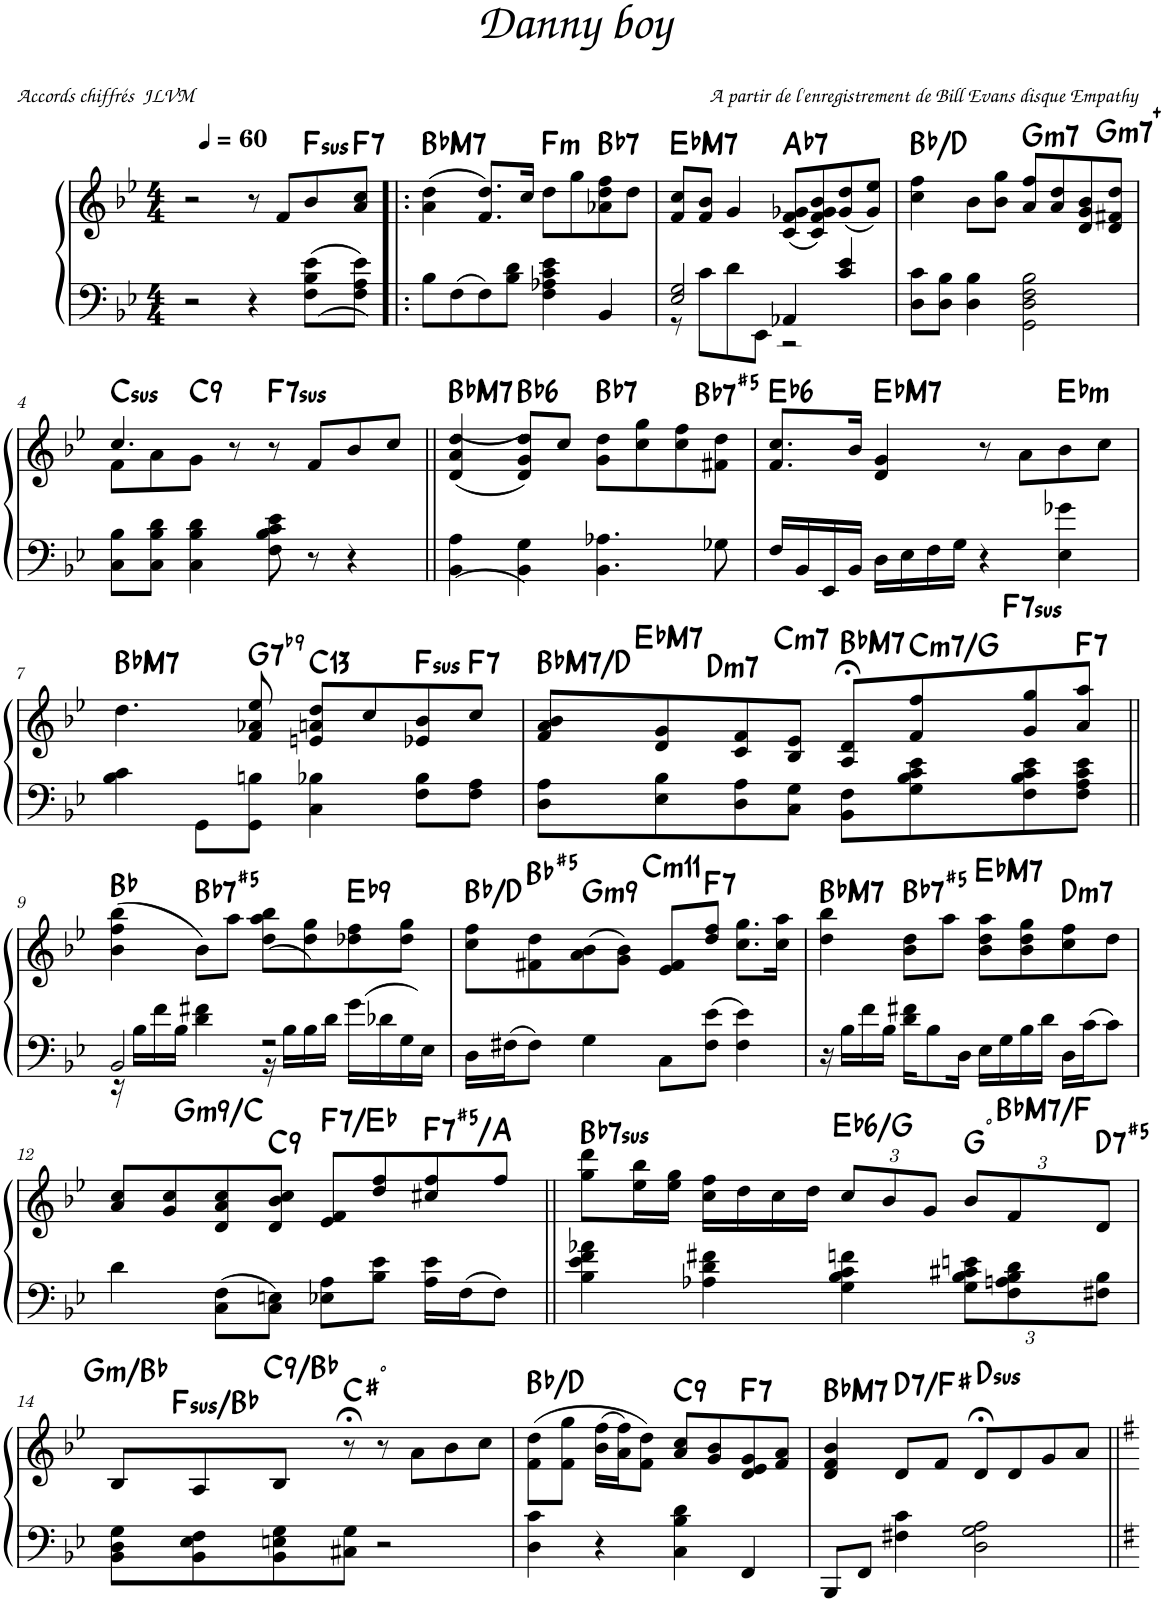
**kern	**kern	**harte
*part1	*part1	*part1
*staff2	*staff1	*
*I"Piano	*	*
*I'Pno.	*	*
*clefF4	*clefG2	*
*k[b-e-]	*k[b-e-]	*
*M4/4	*M4/4	*
=	=	=
2r	2r	.
4r	8r	.
*	*MM60	*
.	8f/L	.
!	!	!LO:H:kt=sus
8F\ 8B-\ 8e-\L	8b-/	F:sus4
!	!	!LO:H:kt=7
8F\ 8A\ 8e-\J	8a/ 8cc/J	F:7
=1!|:	=1!|:	=1!|:
!	!	!LO:H:kt=M7
8B-\L	(4a\ 4dd\	Bb:maj7
8F\	.	.
8F\	8.f/ 8.dd/L)	.
8B-\ 8d\J	.	.
.	16cc/Jk	.
!	!	!LO:H:kt=m
4F\ 4A-X\ 4c\ 4e-\	8dd\L	F:min
.	8gg\	.
!	!	!LO:H:kt=7
4BB-/	8a-X\ 8dd\ 8ff\	Bb:7
.	8dd\J	.
=2	=2	=2
*^	*	*
!	!	!	!LO:H:kt=M7
2E-/ 2G/	8r	8f/ 8cc/L	Eb:maj7
.	8c\L	8f/ 8b-/J	.
.	8d\	4g/	.
.	8EE-\J	.	.
!	!	!	!LO:H:kt=7
4AA-X/	2r	(8c/ 8f/ 8g-X/L	Ab:7
.	.	8c/ 8f/ 8g-/ 8b-/)	.
4c/ 4e-/	.	(8g-/ 8dd/	.
.	.	8g-/ 8ee-/J)	.
*v	*v	*	*
=3	=3	=3
8D\ 8c\L	4cc\ 4ff\	Bb:maj/3
8D\ 8B-\J	.	.
4D\ 4B-\	8b-\L	.
.	8b-\ 8gg\J	.
!	!	!LO:H:kt=m7
2GG\ 2D\ 2F\ 2B-\	8a/ 8ff/L	G:min7
.	8a/ 8dd/	.
.	8d/ 8g/ 8b-/	.
!	!	!LO:H:kt=m7
.	8d/ 8f#X/ 8dd/J	G:(b3,#5,b7)
!!LO:LB:g=z
=4	=4	=4
*	*^	*
!	!	!	!LO:H:kt=sus
8C\ 8B-\L	4.cc/	8f\L	C:sus4
8C\ 8B-\ 8d\J	.	8a\	.
!	!	!	!LO:H:kt=9
4C\ 4B-\ 4d\	.	8g\J	C:9
.	8r	2ryy	.
!	!	!	!LO:H:kt=7sus
8F\ 8B-\ 8c\ 8e-\	8r	.	F:sus4(7)
8r	8f/L	.	.
4r	8b-/	.	.
.	8cc/J	8ryy	.
=5||	=5||	=5||	=5||
!	!	!	!LO:H:kt=M7
*	*v	*v	*
4BB-\ 4A\	((4d/ 4a/ 4dd/	Bb:maj7
!	!	!LO:H:kt=6
4BB-\ 4G\	8d/ 8g/ 8dd/L))	Bb:maj6
.	8cc/J	.
!	!	!LO:H:kt=7
4.BB-\ 4.A-X\	8g\ 8dd\L	Bb:7
.	8cc\ 8gg\	.
.	8cc\ 8ff\	.
!	!	!LO:H:kt=7
8G-X\	8f#X\ 8dd\J	Bb:(3,#5,b7)
=6	=6	=6
!	!	!LO:H:kt=6
16F/LL	8.f/ 8.cc/L	Eb:maj6
16BB-/	.	.
16EE-/	.	.
16BB-/JJ	16b-/Jk	.
!	!	!LO:H:kt=M7
16D\LL	4d/ 4g/	Eb:maj7
16E-\	.	.
16F\	.	.
16G\JJ	.	.
4r	8r	.
.	8a\L	.
!	!	!LO:H:kt=m
4E-\ 4g-X\	8b-\	Eb:min
.	8cc\J	.
!!LO:LB:g=z
=7	=7	=7
!	!	!LO:H:kt=M7
4B-\ 4c\	4.dd\	Bb:maj7
8GG\L	.	.
!	!	!LO:H:kt=7
8GG\ 8Bn\J	8f/ 8a-X/ 8ee-/	G:7(b9)
!	!	!LO:H:kt=13
4C\ 4B-X\	8en/ 8an/ 8dd/L	C:9(11,13)
.	8cc/	.
!	!	!LO:H:kt=sus
8F\ 8B-\L	8e-X/ 8b-/	F:sus4
!	!	!LO:H:kt=7
8F\ 8A\J	8cc/J	F:7
=8	=8	=8
!	!	!LO:H:kt=M7
8D\ 8A\L	8f/ 8a/ 8b-/L	Bb:maj7/3
!	!	!LO:H:kt=M7
8E-\ 8B-\	8d/ 8g/	Eb:maj7
!	!	!LO:H:kt=m7
8D\ 8A\	8c/ 8f/	D:min7
!	!	!LO:H:kt=m7
8C\ 8G\J	8B-/ 8e-/J	C:min7
!	!	!LO:H:kt=M7
8BB-\ 8F\L	8A/;< 8d/;<L	Bb:maj7
!	!	!LO:H:kt=m7
8G\ 8B-\ 8c\ 8e-\	8f/ 8ff/	C:min7/5
!	!	!LO:H:kt=7sus
8F\ 8B-\ 8c\ 8e-\	8g/ 8gg/	F:sus4(7)
!	!	!LO:H:kt=7
8F\ 8A\ 8c\ 8e-\J	8a/ 8aa/J	F:7
!!LO:LB:g=z
=9||	=9||	=9||
*^	*	*
2BB-/	16r	(4b-\ 4ff\ 4bb-\	Bb:maj
.	16B-\LL	.	.
.	16f\	.	.
.	16B-\JJ	.	.
!	!	!	!LO:H:kt=7
.	4d\ 4f#X\	8b-\L)	Bb:(3,#5,b7)
.	.	8aa\J	.
2r	16r	(8dd\ 8aa\ 8bb-\L	.
.	16B-\LL	.	.
.	16B-\	8dd\ 8gg\)	.
.	16d\JJ	.	.
!	!	!	!LO:H:kt=9
.	16g\LL	(8dd-X\ 8ff\	Eb:9
.	16d-X\	.	.
.	16G\	8dd-\ 8gg\J)	.
.	16E-\JJ	.	.
*v	*v	*	*
=10	=10	=10
16D\LL	8cc\ 8ff\L	Bb:maj/3
16F#X\J	.	.
8F#\J	8f#X\ 8dd\	Bb:(3,#5)
!	!	!LO:H:kt=m9
4G\	(8a\ 8b-\	G:min9
.	8g\ 8b-\J)	.
!	!	!LO:H:kt=m11
8C\L	8e-/ 8f#/L	C:min9(11)
!	!	!LO:H:kt=7
8F#\ 8e-\J	8dd/ 8ff/J	F:7
4F#\ 4e-\	8.cc\ 8.gg\L	.
.	16cc\ 16aa\Jk	.
=11	=11	=11
!	!	!LO:H:kt=M7
16r	4dd\ 4bb-\	Bb:maj7
16B-\LL	.	.
16f\	.	.
16B-\JJ	.	.
!	!	!LO:H:kt=7
16d\ 16f#X\KL	8b-\ 8dd\L	Bb:(3,#5,b7)
8B-\	.	.
.	8aa\J	.
16D\Jk	.	.
!	!	!LO:H:kt=M7
16E-\LL	8b-\ 8dd\ 8aa\L	Eb:maj7
16G\	.	.
16B-\	8b-\ 8dd\ 8gg\	.
16d\JJ	.	.
!	!	!LO:H:kt=m7
16D\LL	8cc\ 8ff\	D:min7
16c\J	.	.
8c\J	8dd\J	.
!!LO:LB:g=z
=12	=12	=12
4d\	8a/ 8cc/L	.
.	8g/ 8cc/	.
!	!	!LO:H:kt=m9
8C\ 8F\L	8d/ 8a/ 8cc/	G:min9/4
!	!	!LO:H:kt=9
8C\ 8En\J	8d/ 8b-/ 8cc/J	C:9
!	!	!LO:H:kt=7
8E-X\ 8A\L	8e-/ 8f/L	F:7/b7
8B-\ 8e-\J	8dd/ 8ff/	.
!	!	!LO:H:kt=7
16A\ 16e-\LL	8cc#X/ 8ff/	F:(3,#5,b7)/3
16F\J	.	.
8F\J	8ff/J	.
=13||	=13||	=13||
!	!	!LO:H:kt=7sus
4B-\ 4e-\ 4f\ 4a-X\	8gg\ 8ddd\L	Bb:sus4(7)
.	16ee-\ 16bb-\L	.
.	16ee-\ 16gg\JJ	.
4A-X\ 4d\ 4f#X\	16cc\ 16ff\LL	.
.	16dd\	.
.	16cc\	.
.	16dd\JJ	.
*	*Xbrackettup	*
!	!	!LO:H:kt=6
4G\ 4B-\ 4c\ 4fn\	12cc/L	Eb:maj6/3
.	12b-/	.
.	12g/J	.
*Xbrackettup	*	*
!	!	!LO:H:kt=°
12G\ 12B-\ 12c#X\ 12en\L	12b-/L	.
!	!	!LO:H:kt=M7
12F\ 12An\ 12B-\ 12d\	12f/	Bb:maj7/5
!	!	!LO:H:kt=7
12F#X\ 12B-\J	12d/J	D:(3,#5,b7)
!!LO:LB:g=z
=14	=14	=14
!	!	!LO:H:kt=m
8BB-\ 8D\ 8G\L	8B-/L	G:min/b3
!	!	!LO:H:kt=sus
8BB-\ 8E-\ 8F\	8A/	F:sus4/4
!	!	!LO:H:kt=9
8BB-\ 8En\ 8G\	8B-/J	C:9/b7
!	!	!LO:H:kt=°
8C#X\ 8G\J	8r;<	.
2r	8r	.
.	8a\L	.
.	8b-\	.
.	8cc\J	.
=15	=15	=15
4D\ 4c\	(8f\ 8dd\L	Bb:maj/3
.	8f\ 8gg\J	.
4r	(16b-\ 16ff\LL	.
.	16a\ 16ff\J)	.
.	8f\ 8dd\J)	.
!	!	!LO:H:kt=9
4C\ 4B-\ 4d\	8a/ 8cc/L	C:9
.	8g/ 8b-/	.
!	!	!LO:H:kt=7
4FF/	8d/ 8e-/ 8g/	F:7
.	8f/ 8a/J	.
=16	=16	=16
!	!	!LO:H:kt=M7
8BBB-/L	4d/ 4f/ 4b-/	Bb:maj7
8FF/J	.	.
!	!	!LO:H:kt=7
4F#X\ 4c\	8d/L	D:7/3
.	8f/J	.
!	!	!LO:H:kt=sus
2D\ 2G\ 2A\	8d;</L	D:sus4
.	8d/	.
.	8g/	.
.	8a/J	.
=||	=||	=||
*-	*-	*-
